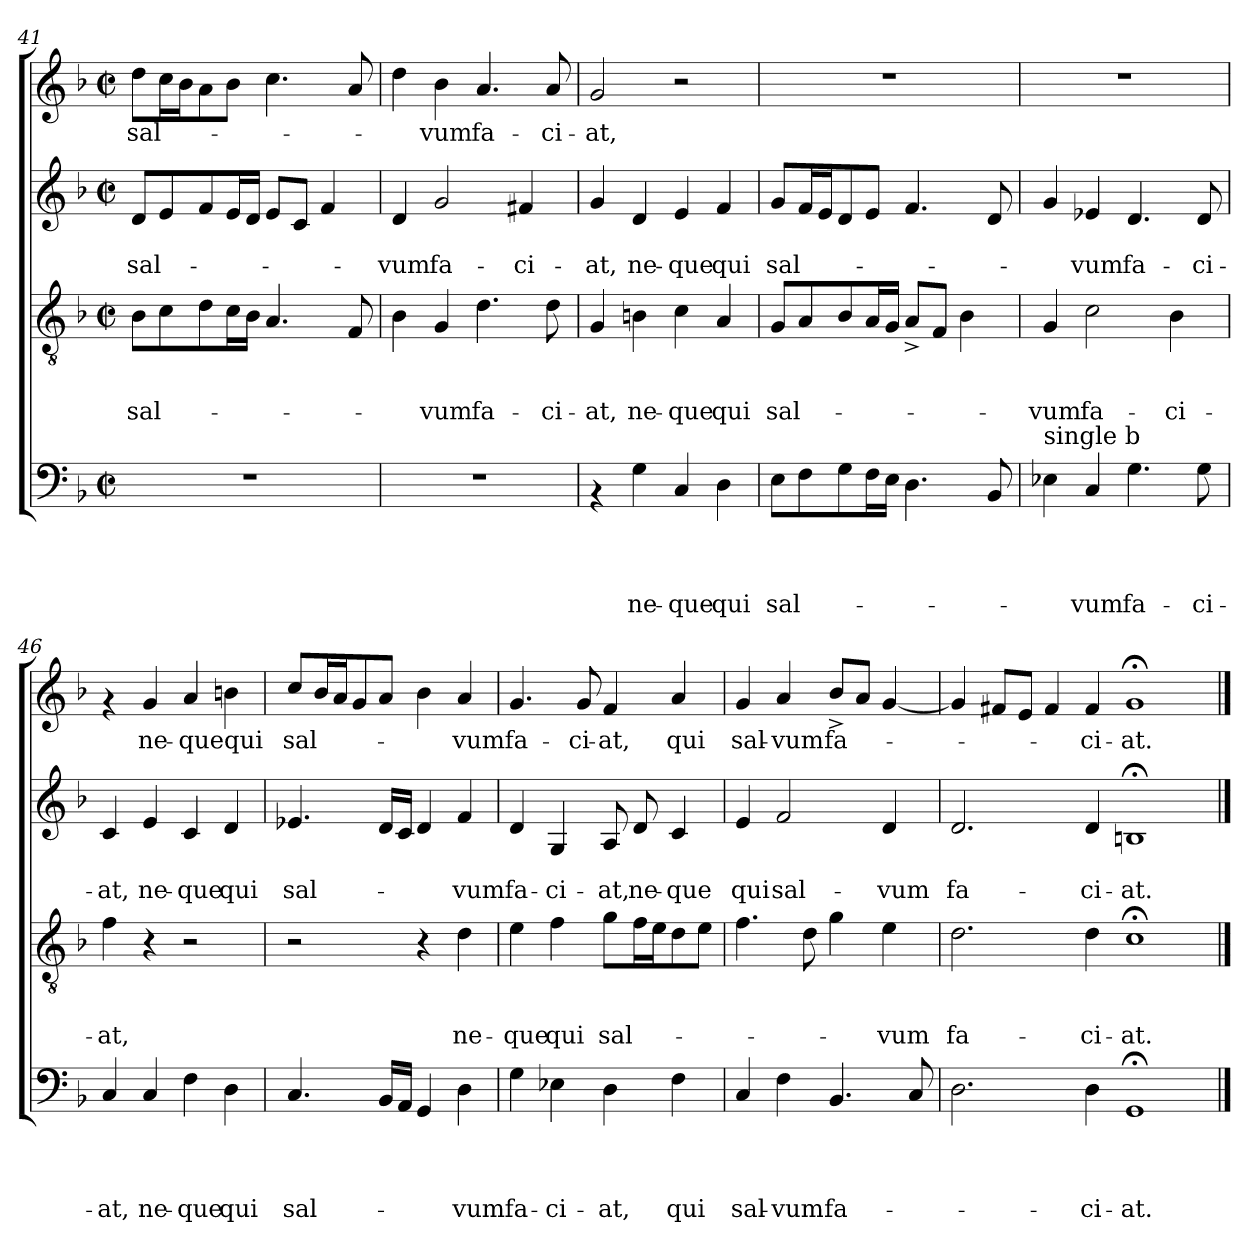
**kern	**text	**text	**text	**text	**kern	**text	**text	**text	**kern	**text	**text	**kern	**text
*part4	*part4	*part4	*part4	*part4	*part3	*part3	*part3	*part3	*part2	*part2	*part2	*part1	*part1
*staff4	*staff4	*staff4	*staff4	*staff4	*staff3	*staff3	*staff3	*staff3	*staff2	*staff2	*staff2	*staff1	*staff1
*clefF4	*	*	*	*	*clefGv2	*	*	*	*clefG2	*	*	*clefG2	*
*k[b-]	*	*	*	*	*k[b-]	*	*	*	*k[b-]	*	*	*k[b-]	*
*F:	*	*	*	*	*F:	*	*	*	*F:	*	*	*F:	*
*M2/2	*	*	*	*	*M2/2	*	*	*	*M2/2	*	*	*M2/2	*
*met(c|)	*	*	*	*	*met(c|)	*	*	*	*met(c|)	*	*	*met(c|)	*
=41	=41	=41	=41	=41	=41	=41	=41	=41	=41	=41	=41	=41	=41
!	!	!	!	!	!	!	!	!LO:LY:b	!	!	!LO:LY:b	!	!LO:LY:b
1r	.	.	.	.	8B-\L	.	.	sal-	8d/L	.	sal-	8dd\L	sal-
.	.	.	.	.	8c\	.	.	.	8e/	.	.	16cc\L	.
.	.	.	.	.	.	.	.	.	.	.	.	16b-\J	.
.	.	.	.	.	8d\	.	.	.	8f/	.	.	8a\	.
.	.	.	.	.	16c\L	.	.	.	16e/L	.	.	8b-\J	.
.	.	.	.	.	16B-\JJ	.	.	.	16d/JJ	.	.	.	.
.	.	.	.	.	4.A/	.	.	.	8e/L	.	.	4.cc\	.
.	.	.	.	.	.	.	.	.	8c/J	.	.	.	.
.	.	.	.	.	.	.	.	.	4f/	.	.	.	.
.	.	.	.	.	8F/	.	.	.	.	.	.	8a/	.
=42	=42	=42	=42	=42	=42	=42	=42	=42	=42	=42	=42	=42	=42
!	!	!	!	!	!	!	!	!	!	!	!LO:LY:b	!	!
1r	.	.	.	.	4B-\	.	.	.	4d/	.	-vum	4dd\	.
!	!	!	!	!	!	!	!	!LO:LY:b	!	!	!LO:LY:b	!	!LO:LY:b
.	.	.	.	.	4G/	.	.	-vum	2g/	.	fa-	4b-\	-vum
!	!	!	!	!	!	!	!	!LO:LY:b	!	!	!	!	!LO:LY:b
.	.	.	.	.	4.d\	.	.	fa-	.	.	.	4.a/	fa-
!	!	!	!	!	!	!	!	!	!	!	!LO:LY:b	!	!
.	.	.	.	.	.	.	.	.	4f#X/	.	-ci-	.	.
!	!	!	!	!	!	!	!	!LO:LY:b	!	!	!	!	!LO:LY:b
.	.	.	.	.	8d\	.	.	-ci-	.	.	.	8a/	-ci-
=43	=43	=43	=43	=43	=43	=43	=43	=43	=43	=43	=43	=43	=43
!	!	!	!	!	!	!	!	!LO:LY:b	!	!	!LO:LY:b	!	!LO:LY:b
4rAA	.	.	.	.	4G/	.	.	-at,	4g/	.	-at,	2g/	-at,
!	!	!	!	!LO:LY:b	!	!	!	!LO:LY:b	!	!	!LO:LY:b	!	!
4G\	.	.	.	ne-	4Bn\	.	.	ne-	4d/	.	ne-	.	.
!	!	!	!	!LO:LY:b	!	!	!	!LO:LY:b	!	!	!LO:LY:b	!	!
4C/	.	.	.	-que	4c\	.	.	-que	4e/	.	-que	2r	.
!	!	!	!	!LO:LY:b	!	!	!	!LO:LY:b	!	!	!LO:LY:b	!	!
4D\	.	.	.	qui	4A/	.	.	qui	4f/	.	qui	.	.
=44	=44	=44	=44	=44	=44	=44	=44	=44	=44	=44	=44	=44	=44
!	!	!	!	!LO:LY:b	!	!	!	!LO:LY:b	!	!	!LO:LY:b	!	!
8E\L	.	.	.	sal-	8G/L	.	.	sal-	8g/L	.	sal-	1r	.
8F\	.	.	.	.	8A/	.	.	.	16f/L	.	.	.	.
.	.	.	.	.	.	.	.	.	16e/J	.	.	.	.
8G\	.	.	.	.	8B-/	.	.	.	8d/	.	.	.	.
16F\L	.	.	.	.	16A/L	.	.	.	8e/J	.	.	.	.
16E\JJ	.	.	.	.	16G/JJ	.	.	.	.	.	.	.	.
4.D\	.	.	.	.	8A^</L	.	.	.	4.f/	.	.	.	.
.	.	.	.	.	8F/J	.	.	.	.	.	.	.	.
.	.	.	.	.	4B-\	.	.	.	.	.	.	.	.
8BB-/	.	.	.	.	.	.	.	.	8d/	.	.	.	.
!!LO:LB:g=z
=45	=45	=45	=45	=45	=45	=45	=45	=45	=45	=45	=45	=45	=45
!LO:TX:a:t=single b	!	!	!	!	!	!	!	!	!	!	!	!	!
!	!	!	!	!	!	!	!	!LO:LY:b	!	!	!	!	!
4E-\	.	.	.	.	4G/	.	.	-vum	4g/	.	.	1r	.
!	!	!	!	!LO:LY:b	!	!	!	!LO:LY:b	!	!	!LO:LY:b	!	!
4C/	.	.	.	-vum	2c\	.	.	fa-	4e-X/	.	-vum	.	.
!	!	!	!	!LO:LY:b	!	!	!	!	!	!	!LO:LY:b	!	!
4.G\	.	.	.	fa-	.	.	.	.	4.d/	.	fa-	.	.
!	!	!	!	!	!	!	!	!LO:LY:b	!	!	!	!	!
.	.	.	.	.	4B-\	.	.	-ci-	.	.	.	.	.
!	!	!	!	!LO:LY:b	!	!	!	!	!	!	!LO:LY:b	!	!
8G\	.	.	.	-ci-	.	.	.	.	8d/	.	-ci-	.	.
=46	=46	=46	=46	=46	=46	=46	=46	=46	=46	=46	=46	=46	=46
!	!	!	!	!LO:LY:b	!	!	!	!LO:LY:b	!	!	!LO:LY:b	!	!
4C/	.	.	.	-at,	4f\	.	.	-at,	4c/	.	-at,	4rf	.
!	!	!	!	!LO:LY:b	!	!	!	!	!	!	!LO:LY:b	!	!LO:LY:b
4C/	.	.	.	ne-	4r	.	.	.	4e/	.	ne-	4g/	ne-
!	!	!	!	!LO:LY:b	!	!	!	!	!	!	!LO:LY:b	!	!LO:LY:b
4F\	.	.	.	-que	2r	.	.	.	4c/	.	-que	4a/	-quequi
!	!	!	!	!LO:LY:b	!	!	!	!	!	!	!LO:LY:b	!	!
4D\	.	.	.	qui	.	.	.	.	4d/	.	qui	4bn\	.
=47	=47	=47	=47	=47	=47	=47	=47	=47	=47	=47	=47	=47	=47
!	!	!	!	!LO:LY:b	!	!	!	!	!	!	!LO:LY:b	!	!LO:LY:b
4.C/	.	.	.	sal-	2r	.	.	.	4.e-X/	.	sal-	8cc/L	sal-
.	.	.	.	.	.	.	.	.	.	.	.	16b-/L	.
.	.	.	.	.	.	.	.	.	.	.	.	16a/J	.
.	.	.	.	.	.	.	.	.	.	.	.	8g/	.
16BB-/LL	.	.	.	.	.	.	.	.	16d/LL	.	.	8a/J	.
16AA/JJ	.	.	.	.	.	.	.	.	16c/JJ	.	.	.	.
4GG/	.	.	.	.	4r	.	.	.	4d/	.	.	4b-\	.
!	!	!	!	!LO:LY:b	!	!	!	!LO:LY:b	!	!	!LO:LY:b	!	!LO:LY:b
4D\	.	.	.	-vum	4d\	.	.	ne-	4f/	.	-vum	4a/	-vum
=48	=48	=48	=48	=48	=48	=48	=48	=48	=48	=48	=48	=48	=48
!	!	!	!	!LO:LY:b	!	!	!	!LO:LY:b	!	!	!LO:LY:b	!	!LO:LY:b
4G\	.	.	.	fa-	4e\	.	.	-que	4d/	.	fa-	4.g/	fa-
!	!	!	!	!LO:LY:b	!	!	!	!LO:LY:b	!	!	!LO:LY:b	!	!
4E-X\	.	.	.	-ci-	4f\	.	.	qui	4G/	.	-ci-	.	.
!	!	!	!	!	!	!	!	!	!	!	!	!	!LO:LY:b
.	.	.	.	.	.	.	.	.	.	.	.	8g/	-ci-
!	!	!	!	!LO:LY:b	!	!	!	!LO:LY:b	!	!	!LO:LY:b	!	!LO:LY:b
4D\	.	.	.	-at,	8g\L	.	.	sal-	8A/	.	-at,	4f/	-at,
!	!	!	!	!	!	!	!	!	!	!	!LO:LY:b	!	!
.	.	.	.	.	16f\L	.	.	.	8d/	.	ne-	.	.
.	.	.	.	.	16e\J	.	.	.	.	.	.	.	.
!	!	!	!	!LO:LY:b	!	!	!	!	!	!	!LO:LY:b	!	!LO:LY:b
4F\	.	.	.	qui	8d\	.	.	.	4c/	.	-que	4a/	qui
.	.	.	.	.	8e\J	.	.	.	.	.	.	.	.
=49	=49	=49	=49	=49	=49	=49	=49	=49	=49	=49	=49	=49	=49
!	!	!	!	!LO:LY:b	!	!	!	!	!	!	!LO:LY:b	!	!LO:LY:b
4C/	.	.	.	sal-	4.f\	.	.	.	4e/	.	qui	4g/	sal-
!	!	!	!	!LO:LY:b	!	!	!	!	!	!	!LO:LY:b	!	!LO:LY:b
4F\	.	.	.	-vum	.	.	.	.	2f/	.	sal-	4a/	-vum
.	.	.	.	.	8d\	.	.	.	.	.	.	.	.
!	!	!	!	!LO:LY:b	!	!	!	!	!	!	!	!	!LO:LY:b
4.BB-/	.	.	.	fa-	4g\	.	.	.	.	.	.	8b-^</L	fa-
.	.	.	.	.	.	.	.	.	.	.	.	8a/J	.
!	!	!	!	!	!	!	!	!LO:LY:b	!	!	!LO:LY:b	!	!
.	.	.	.	.	4e\	.	.	-vum	4d/	.	-vum	[<4g/	.
8C/	.	.	.	.	.	.	.	.	.	.	.	.	.
=50	=50	=50	=50	=50	=50	=50	=50	=50	=50	=50	=50	=50	=50
!	!	!	!	!	!	!	!	!LO:LY:b	!	!	!LO:LY:b	!	!
2.D\	.	.	.	.	2.d\	.	.	fa-	2.d/	.	fa-	4g/]	.
.	.	.	.	.	.	.	.	.	.	.	.	8f#X/L	.
.	.	.	.	.	.	.	.	.	.	.	.	8e/J	.
.	.	.	.	.	.	.	.	.	.	.	.	4f#/	.
!	!	!	!	!LO:LY:b	!	!	!	!LO:LY:b	!	!	!LO:LY:b	!	!LO:LY:b
4D\	.	.	.	-ci-	4d\	.	.	-ci-	4d/	.	-ci-	4f#/	-ci-
!	!	!	!	!LO:LY:b	!	!	!	!LO:LY:b	!	!	!LO:LY:b	!	!LO:LY:b
1GG;	.	.	.	-at.	1c;<	.	.	-at.	1Bn;	.	-at.	1g;	-at.
==	==	==	==	==	==	==	==	==	==	==	==	==	==
*-	*-	*-	*-	*-	*-	*-	*-	*-	*-	*-	*-	*-	*-
